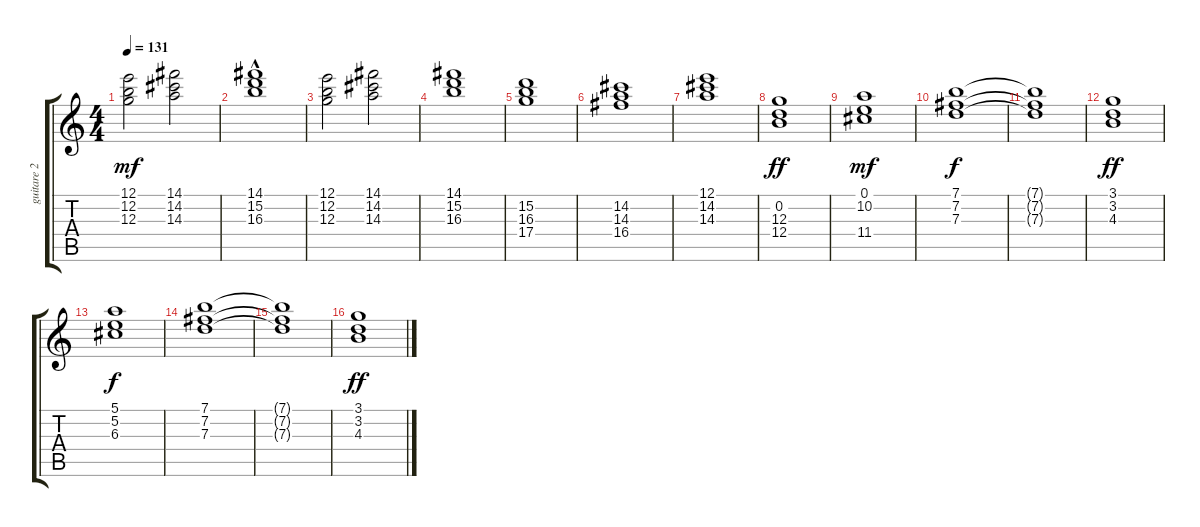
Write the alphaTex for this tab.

\track ("guitare 2" "guitare 2") {instrument acousticguitarnylon}
\staff {score tabs}
\tuning (E4 B3 G3 D3 A2 E2) {hide}
\ts (4 4)
\tempo 131
\clef g2
\ks c
(12.1 12.2 12.3).2{dy mf} (14.1 14.2 14.3).2 |
(14.1{hac} 15.2 16.3).1 |
(12.1 12.2 12.3).2 (14.1 14.2 14.3).2 |
(14.1 15.2 16.3).1 |
(15.2 16.3 17.4).1 |
(14.2 14.3 16.4).1 |
(12.1 14.2 14.3).1 |
(0.2 12.3 12.4).1{dy ff} |
(0.1 10.2 11.4).1{dy mf} |
(7.1 7.2 7.3).1{dy f} |
(7.1{t} 7.2{t} 7.3{t}).1 |
(3.1 3.2 4.3).1{dy ff} |
(5.1 5.2 6.3).1{dy f} |
(7.1 7.2 7.3).1 |
(7.1{t} 7.2{t} 7.3{t}).1 |
(3.1 3.2 4.3).1{dy ff}
